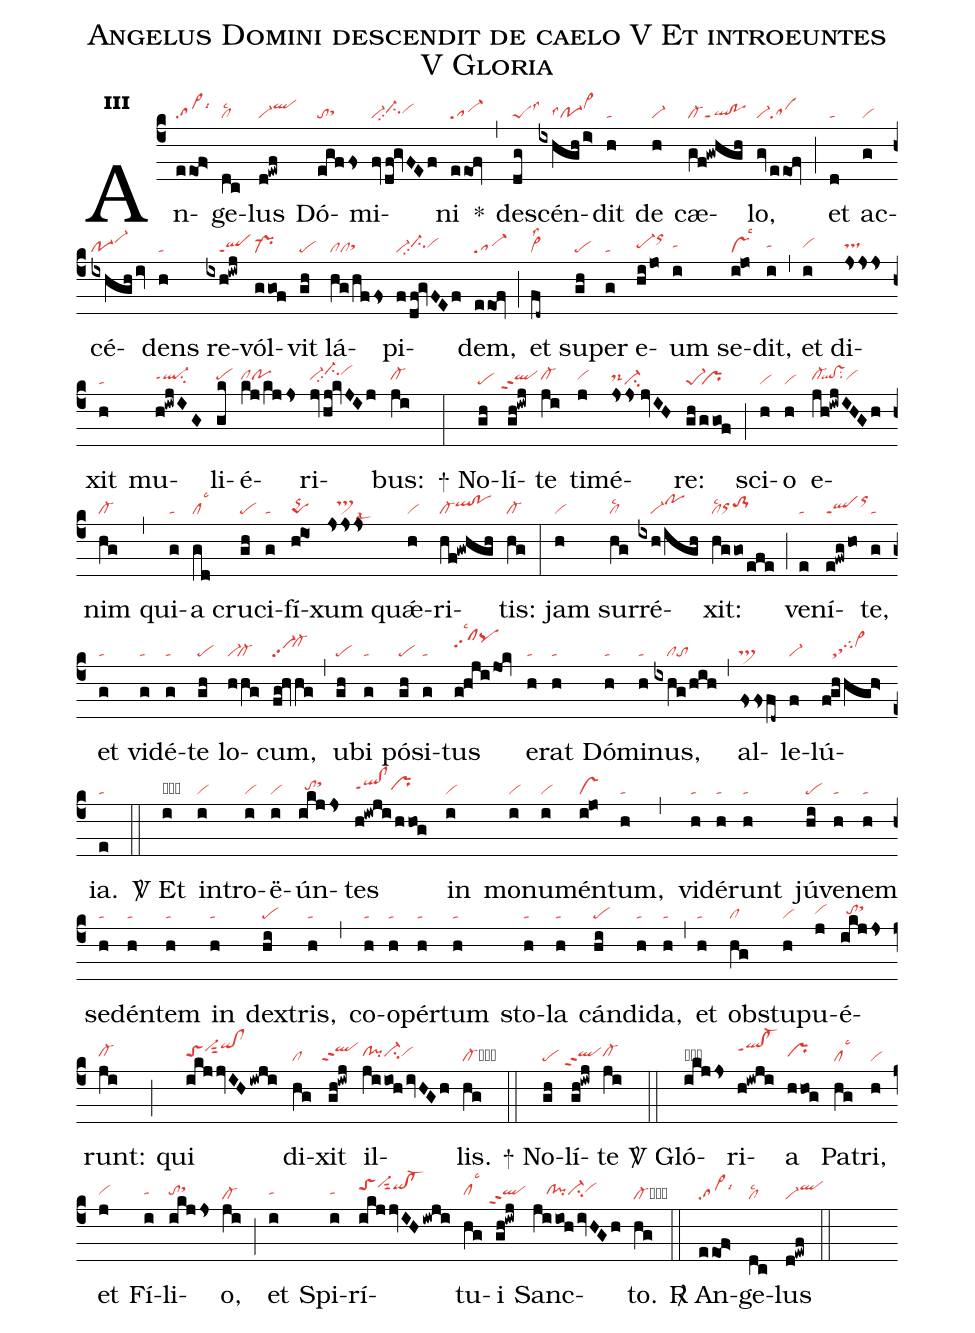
name:Angelus Domini descendit de caelo V Et introeuntes V Gloria;
office-part:re;
mode:3;
nabc-lines:1;
%%
initial-style: 1;
name: Angelus Domini descendit de caelo;
mode: 3;
office-part: Responsorium;
annotation: Resp. ;
annotation: iii;
nabc-lines:1;
%%
(c4) An(eeo!f>|sa>lsi6)ge(dc|cllsc2)lus(d!ewf|vi-qlhj) Dó(egffs|tosthh)mi(fv/df!gvFEf|vi-ci-hhpp2vihh)ni(eeof|sa-) <sp>*</sp>(,) des(dg|peSlss3)cén(ixhgh/i>|////po-1lss4vi>hj)dit(h|ta) de(h|vi-) cæ(gf!gwhgh|cl-ql!poppt1)lo,(gv/eeof|vi-sa) (;) et(d|ta) ac(g|vi)cé(ixhgh/iv|po-1vi-hj)dens(h|ta) re(ixh!iwj|////qlppt1)vól(ggof|pr-)vit(gh|pe) lá(hg/hffs|clclsthh)pi(f/df!gvFEf|vi-ci-hhpp2vihh)dem,(eeof|sa-) (;) et(fd~|vi>lss2) su(gh|pe)per(g|ta) e(hi/jo|pe-hhorhk)um(i|tahh) se(i!jo|vslsc3)dit,(i|tahh) (,) et(i|vihh) di(jsss|tshh)xit(h|ta) mu(h!iwjIG|ql-hhppt1su2)li(gk|pehh)é(kj/kjjs|clhhpohh)ri(jv/hj!kvJIj|vi-hhci-hjpp2vihj)bus:(ji|cl-hh) (:)

<sp>+</sp> No(gh|pe)lí(gh!iwj|``qlhhppt2)te(ji|cl-hh) ti(j|vihh)mé(jss//jvIH|ds-hhci-)re:(gh/ggof|pe-1``pr) (;) sci(h|vi)o(h|vi) e(jh!iwjIHGh|cl-hh``qlhh!vshhsu2vihh)nim(hg|cl-) (,) qui(g|ta)a(gd|cllsc3) cru(gh|pe)ci(g|ta)fí(h!io|pqS)xum(jssJ>s|///ts>hilsal9) quǽ(h|vi)ri(hf!gwhgh|cl-qlhi!pohi)tis:(hg|cl-) (:) jam(h|vi) sur(hg|cllsc2)ré(ixh/igh|////vi-pohj)xit:(hggo/efe|cllsc2orhhto-1hi) (;) ve(e|ta)ní(e!fwg/ho|qlppt1orhk)te,(g|ta) et(g|ta) vi(g|ta)dé(g|ta)te(gh|pe) lo(hhg|vi-`cl-)cum,(fg!hvhg|vi-pp2`cl-hj) (,) u(gh|pe)bi(g|ta) pó(gh|pe)si(g|ta)tus(g!hjijok|clhjpp2lsc2pqhl) e(h|ta)rat(h|ta) Dó(h|ta)mi(h|ta)nus,(ixhg/hih|////clto) (,) al(fssfd~|ts>)le(f|vi-)lú(fghhgh>|///ststhhtghjvi>hj)ia.(e|ta) (::)

<sp>V/</sp> Et(i|obvi) in(i|vi)tro(i|vi)ë(i|vi)ún(ikjjs|//tohhsthj)tes(h!iwji/hhog|qlhh!clhhppt1prhh) in(i|vi) mo(i|vi)nu(i|vi)mén(i!jo|vs)tum,(h|ta) (,) vi(h|ta)dé(h|ta)runt(h|ta) jú(hi|pe)ve(h|ta)nem(h|ta) se(h|ta)dén(h|ta)tem(h|ta) in(h|ta) dex(hi|pe)tris,(h|ta) (,) co(h|ta)o(h|ta)pér(h|ta)tum(h|ta) sto(h|ta)la(h|ta) cán(hi|pe)di(h|ta)da,(h|ta) (,) et(h|ta) ob(hg|cl)stu(h|vi)pu(j|vihh)é(ikjjs|//tohhsthj)runt:(ji|cl-hh) (;) qui(ikjjvIH/iwji|toShhvi-hjsut2qihk!clhk) di(hg|cl)xit(gh!iwj|``qlhjppt2) il(jiioh/ivHGh|clhh!pihhci-hhvihh)lis.(hg|cl-cb) (::)

<sp>+</sp> No(gh|pe)lí(gh!iwj|``qlhhppt2)te(ji|cl-hh) (::)

<sp>V/</sp> Gló(ikjjs|obtohhsthj)ri(h!iwji|qlhj!cl-hjppt1)a(hhog|prhh) Pa(hg|cllsc3)tri,(h|vi) et(j|vihh) Fí(i|tahh)li(ikjjs|tohhsthj)o,(ji|cl-) (;) et(i|tahh) Spi(i|tahh)rí(ikj/jvIH/iwji|toShjvi-hksut2qihj!cl-hj)tu(hg|clhhlsc3)i(gh!iwj|``qlhhppt2) Sanc(jiioh/ivHGh|////clhh!pihhci-hhvihi)to.(hg|cl-cb) (::)

<sp>R/</sp> An(eeo!f>|sa>lsi6)ge(dc|cllsc2)lus(d!ewf|vi-qlhj) (::)
